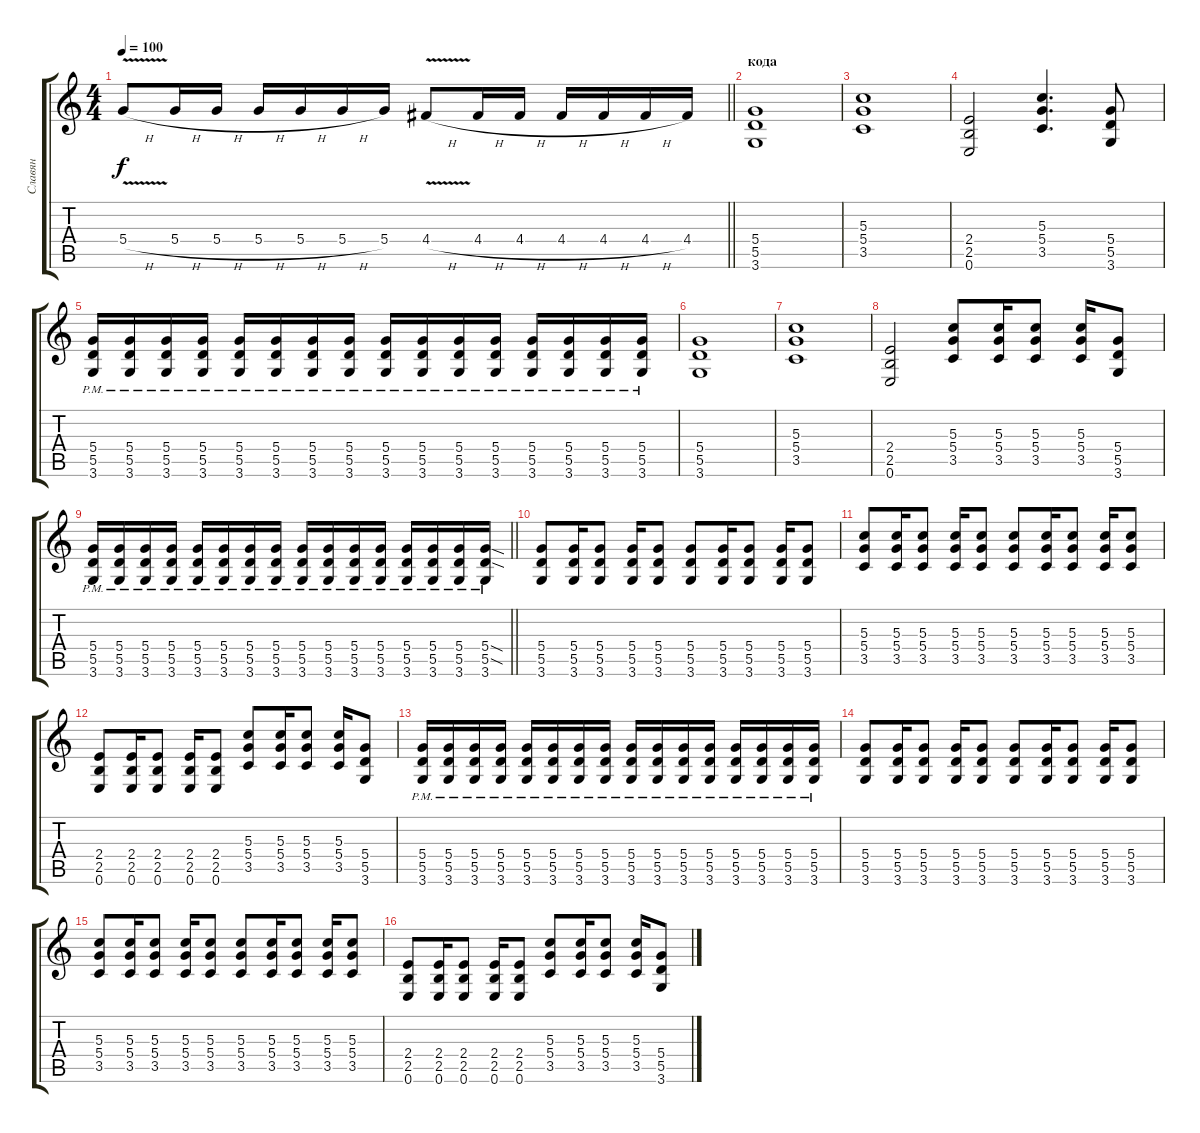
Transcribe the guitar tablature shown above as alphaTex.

\track ("Славян" "Славян") {instrument overdrivenguitar}
\staff {score tabs}
\tuning (E4 B3 G3 D3 A2 E2) {hide}
\ts (4 4)
\tempo 100
\clef g2
\barLineRight lightlight
\ks c
5.4{v h}.8{dy f} 5.4{h}.16 5.4{h}.16 5.4{h}.16 5.4{h}.16 5.4{h}.16 5.4.16 4.4{v h}.8 4.4{h}.16 4.4{h}.16 4.4{h}.16 4.4{h}.16 4.4{h}.16 4.4.16 |
\section ("" "кода")
(5.4 5.5 3.6).1{volume 13} |
(5.3 5.4 3.5).1 |
(2.4 2.5 0.6).2 (5.3 5.4 3.5).4{d} (5.4 5.5 3.6).8 |
(5.4{pm} 5.5{pm} 3.6{pm}).16 (5.4{pm} 5.5{pm} 3.6{pm}).16 (5.4{pm} 5.5{pm} 3.6{pm}).16 (5.4{pm} 5.5{pm} 3.6{pm}).16 (5.4{pm} 5.5{pm} 3.6{pm}).16 (5.4{pm} 5.5{pm} 3.6{pm}).16 (5.4{pm} 5.5{pm} 3.6{pm}).16 (5.4{pm} 5.5{pm} 3.6{pm}).16 (5.4{pm} 5.5{pm} 3.6{pm}).16 (5.4{pm} 5.5{pm} 3.6{pm}).16 (5.4{pm} 5.5{pm} 3.6{pm}).16 (5.4{pm} 5.5{pm} 3.6{pm}).16 (5.4{pm} 5.5{pm} 3.6{pm}).16 (5.4{pm} 5.5{pm} 3.6{pm}).16 (5.4{pm} 5.5{pm} 3.6{pm}).16 (5.4{pm} 5.5{pm} 3.6{pm}).16 |
(5.4 5.5 3.6).1 |
(5.3 5.4 3.5).1 |
(2.4 2.5 0.6).2 (5.3 5.4 3.5).8 (5.3 5.4 3.5).16 (5.3 5.4 3.5).8 (5.3 5.4 3.5).16 (5.4 5.5 3.6).8 |
\barLineRight lightlight
(5.4{pm} 5.5{pm} 3.6{pm}).16 (5.4{pm} 5.5{pm} 3.6{pm}).16 (5.4{pm} 5.5{pm} 3.6{pm}).16 (5.4{pm} 5.5{pm} 3.6{pm}).16 (5.4{pm} 5.5{pm} 3.6{pm}).16 (5.4{pm} 5.5{pm} 3.6{pm}).16 (5.4{pm} 5.5{pm} 3.6{pm}).16 (5.4{pm} 5.5{pm} 3.6{pm}).16 (5.4{pm} 5.5{pm} 3.6{pm}).16 (5.4{pm} 5.5{pm} 3.6{pm}).16 (5.4{pm} 5.5{pm} 3.6{pm}).16 (5.4{pm} 5.5{pm} 3.6{pm}).16 (5.4{pm} 5.5{pm} 3.6{pm}).16 (5.4{pm} 5.5{pm} 3.6{pm}).16 (5.4{pm} 5.5{pm} 3.6{pm}).16 (5.4{sod pm} 5.5{sod pm} 3.6{pm}).16 |
(5.4 5.5 3.6).8 (5.4 5.5 3.6).16 (5.4 5.5 3.6).8 (5.4 5.5 3.6).16 (5.4 5.5 3.6).8 (5.4 5.5 3.6).8 (5.4 5.5 3.6).16 (5.4 5.5 3.6).8 (5.4 5.5 3.6).16 (5.4 5.5 3.6).8 |
(5.3 5.4 3.5).8 (5.3 5.4 3.5).16 (5.3 5.4 3.5).8 (5.3 5.4 3.5).16 (5.3 5.4 3.5).8 (5.3 5.4 3.5).8 (5.3 5.4 3.5).16 (5.3 5.4 3.5).8 (5.3 5.4 3.5).16 (5.3 5.4 3.5).8 |
(2.4 2.5 0.6).8 (2.4 2.5 0.6).16 (2.4 2.5 0.6).8 (2.4 2.5 0.6).16 (2.4 2.5 0.6).8 (5.3 5.4 3.5).8 (5.3 5.4 3.5).16 (5.3 5.4 3.5).8 (5.3 5.4 3.5).16 (5.4 5.5 3.6).8 |
(5.4{pm} 5.5{pm} 3.6{pm}).16 (5.4{pm} 5.5{pm} 3.6{pm}).16 (5.4{pm} 5.5{pm} 3.6{pm}).16 (5.4{pm} 5.5{pm} 3.6{pm}).16 (5.4{pm} 5.5{pm} 3.6{pm}).16 (5.4{pm} 5.5{pm} 3.6{pm}).16 (5.4{pm} 5.5{pm} 3.6{pm}).16 (5.4{pm} 5.5{pm} 3.6{pm}).16 (5.4{pm} 5.5{pm} 3.6{pm}).16 (5.4{pm} 5.5{pm} 3.6{pm}).16 (5.4{pm} 5.5{pm} 3.6{pm}).16 (5.4{pm} 5.5{pm} 3.6{pm}).16 (5.4{pm} 5.5{pm} 3.6{pm}).16 (5.4{pm} 5.5{pm} 3.6{pm}).16 (5.4{pm} 5.5{pm} 3.6{pm}).16 (5.4{pm} 5.5{pm} 3.6{pm}).16 |
(5.4 5.5 3.6).8 (5.4 5.5 3.6).16 (5.4 5.5 3.6).8 (5.4 5.5 3.6).16 (5.4 5.5 3.6).8 (5.4 5.5 3.6).8 (5.4 5.5 3.6).16 (5.4 5.5 3.6).8 (5.4 5.5 3.6).16 (5.4 5.5 3.6).8 |
(5.3 5.4 3.5).8 (5.3 5.4 3.5).16 (5.3 5.4 3.5).8 (5.3 5.4 3.5).16 (5.3 5.4 3.5).8 (5.3 5.4 3.5).8 (5.3 5.4 3.5).16 (5.3 5.4 3.5).8 (5.3 5.4 3.5).16 (5.3 5.4 3.5).8 |
(2.4 2.5 0.6).8 (2.4 2.5 0.6).16 (2.4 2.5 0.6).8 (2.4 2.5 0.6).16 (2.4 2.5 0.6).8 (5.3 5.4 3.5).8 (5.3 5.4 3.5).16 (5.3 5.4 3.5).8 (5.3 5.4 3.5).16 (5.4 5.5 3.6).8
